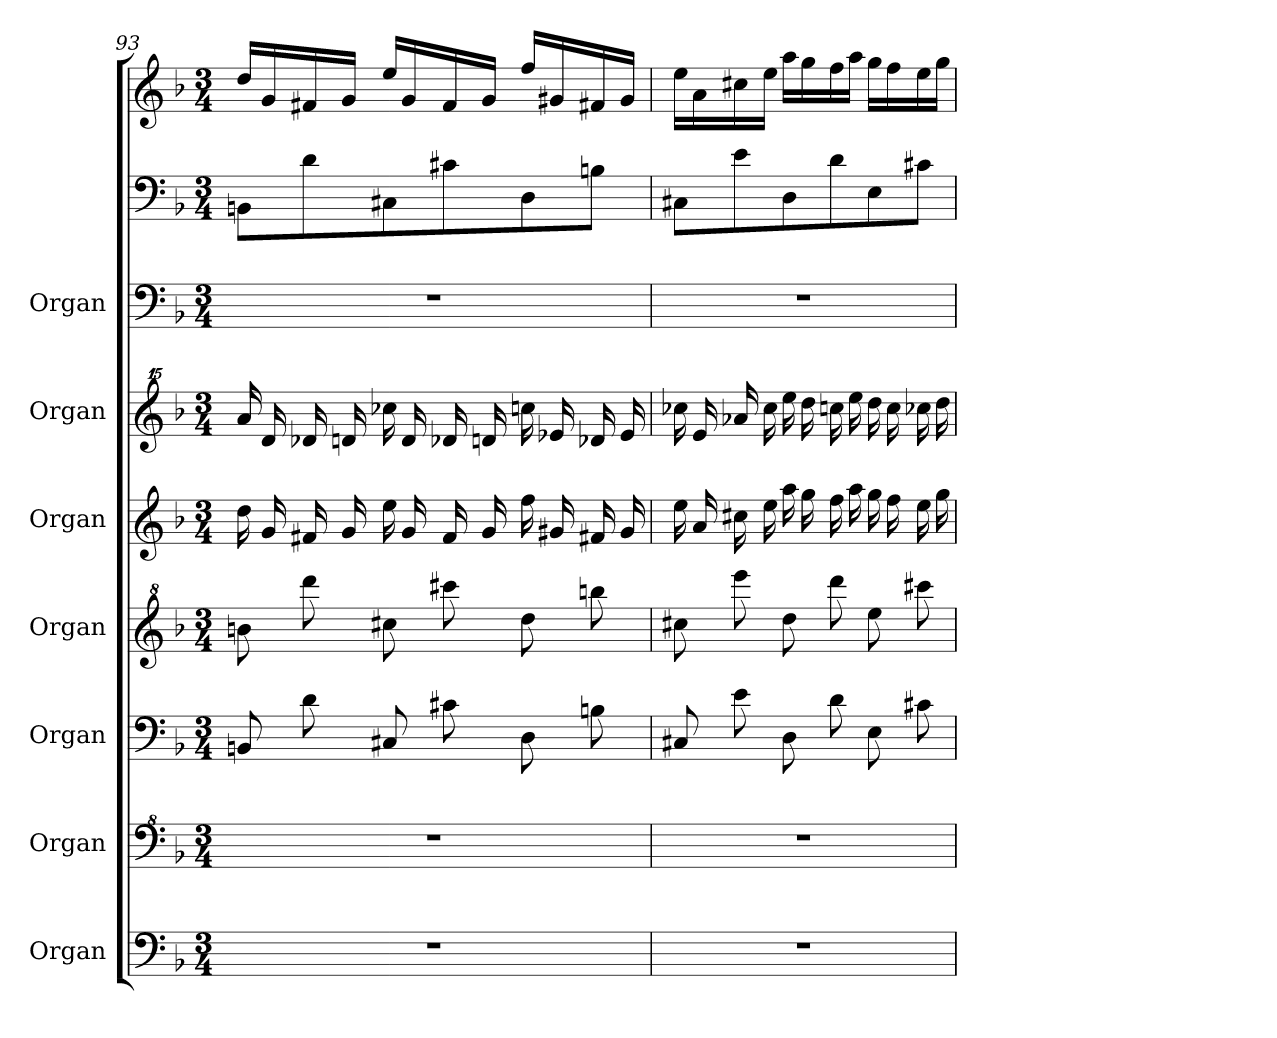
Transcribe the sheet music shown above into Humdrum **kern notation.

**kern	**kern	**kern	**kern	**kern	**kern	**kern	**kern	**kern
*part7	*part6	*part5	*part4	*part3	*part2	*part1	*part1	*part1
*staff9	*staff8	*staff7	*staff6	*staff5	*staff4	*staff3	*staff2	*staff1
*I"Organ	*I"Organ	*I"Organ	*I"Organ	*I"Organ	*I"Organ	*I"Organ	*	*
*	*I'Org.	*	*	*	*	*	*	*
*clefF4	*clefF^4	*clefF4	*clefG^2	*clefG2	*clefG^^2	*clefF4	*clefF4	*clefG2
*k[b-]	*k[b-]	*k[b-]	*k[b-]	*k[b-]	*k[b-]	*k[b-]	*k[b-]	*k[b-]
*M3/4	*M3/4	*M3/4	*M3/4	*M3/4	*M3/4	*M3/4	*M3/4	*M3/4
=93	=93	=93	=93	=93	=93	=93	=93	=93
2.r	2.r	8BBn/	8bbn\	16dd\	16aaa/	2.r	8BBn\L	16dd/LL
.	.	.	.	16g/	16ddd/	.	.	16g/
.	.	8d\	8dddd\	16f#X/	16ddd-X/	.	8d\	16f#X/
.	.	.	.	16g/	16dddn/	.	.	16g/JJ
.	.	8C#X/	8ccc#X\	16ee\	16cccc-X\	.	8C#X\	16ee/LL
.	.	.	.	16g/	16ddd/	.	.	16g/
.	.	8c#X\	8cccc#X\	16f#/	16ddd-X/	.	8c#X\	16f#/
.	.	.	.	16g/	16dddn/	.	.	16g/JJ
.	.	8D\	8ddd\	16ff\	16ccccn\	.	8D\	16ff/LL
.	.	.	.	16g#X/	16eee-X/	.	.	16g#X/
.	.	8Bn\	8bbbn\	16f#X/	16ddd-X/	.	8Bn\J	16f#X/
.	.	.	.	16g#/	16eee-/	.	.	16g#/JJ
!!LO:PB:g=z
=94	=94	=94	=94	=94	=94	=94	=94	=94
2.r	2.r	8C#X/	8ccc#X\	16ee\	16cccc-X\	2.r	8C#X\L	16ee\LL
.	.	.	.	16a/	16eee/	.	.	16a\
.	.	8e\	8eeee\	16cc#X\	16aaa-X/	.	8e\	16cc#X\
.	.	.	.	16ee\	16cccc-\	.	.	16ee\JJ
.	.	8D\	8ddd\	16aa\	16eeee\	.	8D\	16aa\LL
.	.	.	.	16gg\	16dddd\	.	.	16gg\
.	.	8d\	8dddd\	16ff\	16ccccn\	.	8d\	16ff\
.	.	.	.	16aa\	16eeee\	.	.	16aa\JJ
.	.	8E\	8eee\	16gg\	16dddd\	.	8E\	16gg\LL
.	.	.	.	16ff\	16cccc\	.	.	16ff\
.	.	8c#X\	8cccc#X\	16ee\	16cccc-X\	.	8c#X\J	16ee\
.	.	.	.	16gg\	16dddd\	.	.	16gg\JJ
=	=	=	=	=	=	=	=	=
*-	*-	*-	*-	*-	*-	*-	*-	*-
